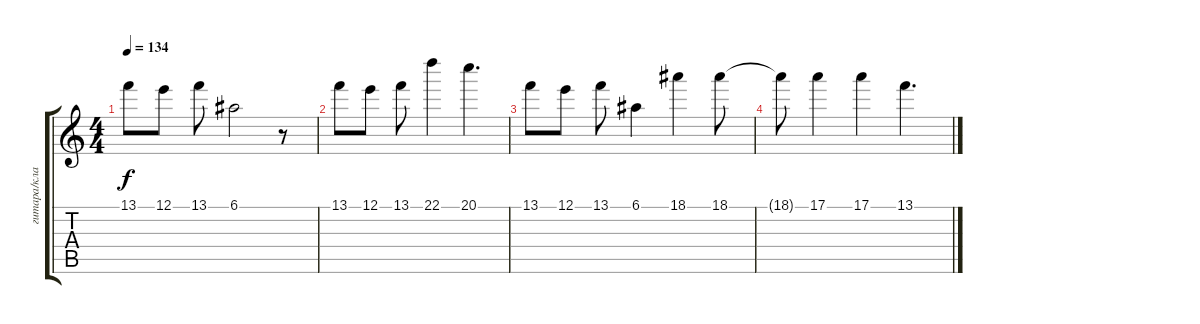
\track ("гитара/клавиши xD" "гитара/кла") {instrument electricguitarmuted}
\staff {score tabs}
\tuning (E4 B3 G3 D3 A2 E2) {hide}
\ts (4 4)
\tempo 134
\clef g2
\ks c
13.1.8{dy f instrument electricgrandpiano} 12.1.8 13.1.8 6.1.2 r.8 |
13.1.8 12.1.8 13.1.8 22.1.4 20.1.4{d} |
13.1.8 12.1.8 13.1.8 6.1.4 18.1.4 18.1.8 |
18.1{t}.8 17.1.4 17.1.4 13.1.4{d}
